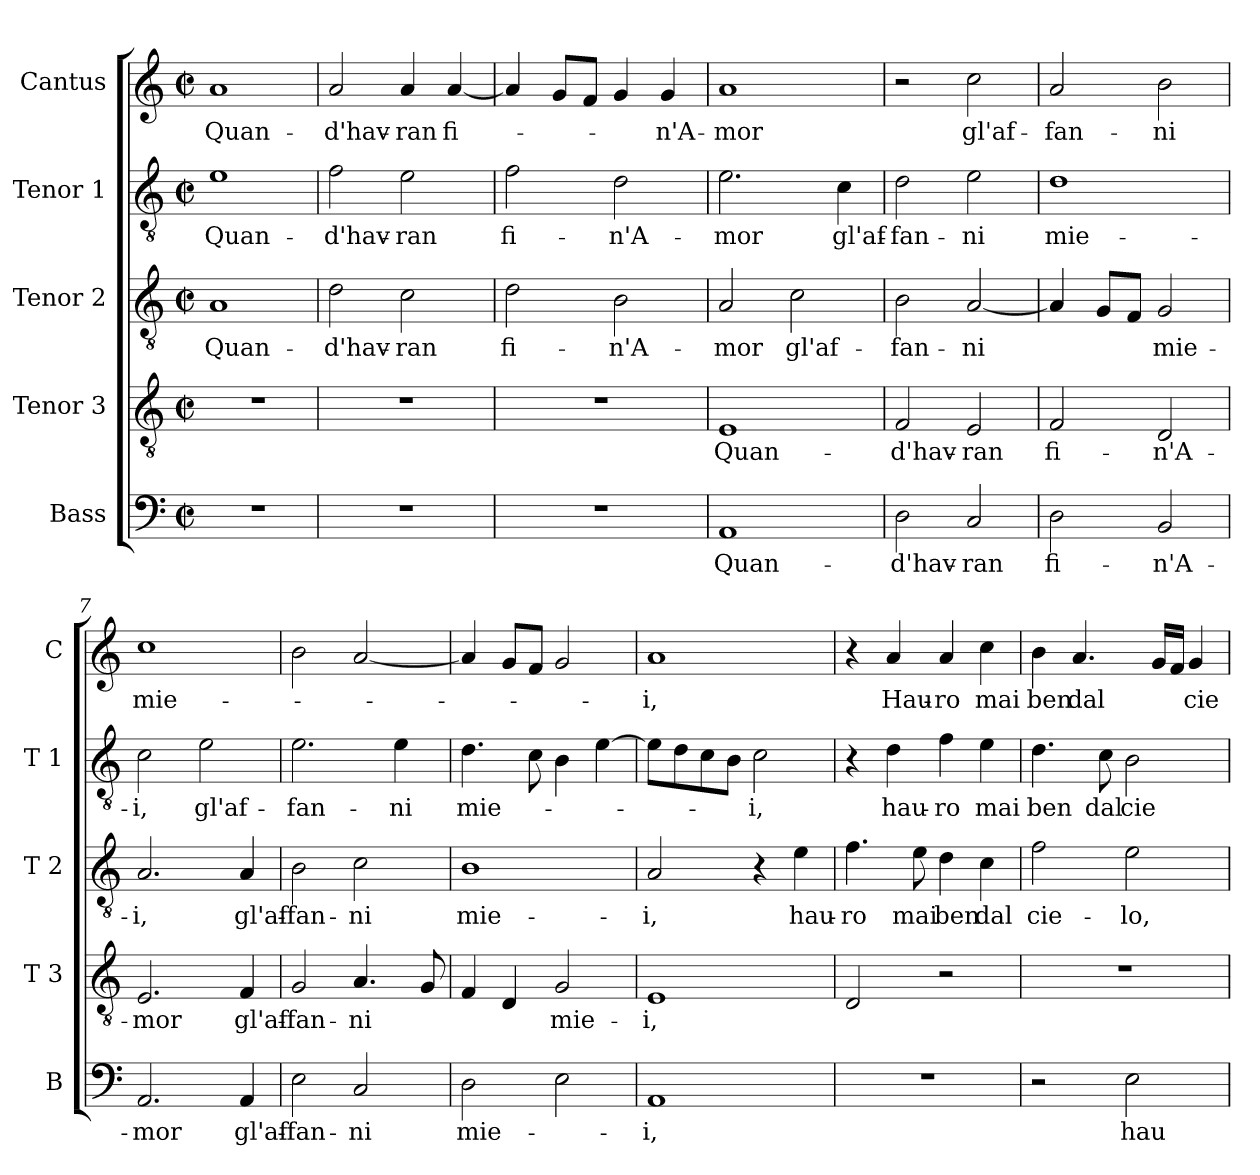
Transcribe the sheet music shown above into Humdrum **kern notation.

**kern	**text	**kern	**text	**kern	**text	**kern	**text	**kern	**text
*part5	*part5	*part4	*part4	*part3	*part3	*part2	*part2	*part1	*part1
*staff5	*staff5	*staff4	*staff4	*staff3	*staff3	*staff2	*staff2	*staff1	*staff1
*I"Bass	*	*I"Tenor 3	*	*I"Tenor 2	*	*I"Tenor 1	*	*I"Cantus	*
*I'B	*	*I'T 3	*	*I'T 2	*	*I'T 1	*	*I'C	*
*clefF4	*	*clefGv2	*	*clefGv2	*	*clefGv2	*	*clefG2	*
*k[]	*	*k[]	*	*k[]	*	*k[]	*	*k[]	*
*C:	*	*C:	*	*C:	*	*C:	*	*C:	*
*M2/2	*	*M2/2	*	*M2/2	*	*M2/2	*	*M2/2	*
*met(c|)	*	*met(c|)	*	*met(c|)	*	*met(c|)	*	*met(c|)	*
=1	=1	=1	=1	=1	=1	=1	=1	=1	=1
1r	.	1r	.	1A	Quan-	1e	Quan-	1a	Quan-
=2	=2	=2	=2	=2	=2	=2	=2	=2	=2
1r	.	1r	.	2d\	-d'hav-	2f\	-d'hav-	2a/	-d'hav-
.	.	.	.	2c\	-ran	2e\	-ran	4a/	-ran
.	.	.	.	.	.	.	.	[4a/	fi-
=3	=3	=3	=3	=3	=3	=3	=3	=3	=3
1r	.	1r	.	2d\	fi-	2f\	fi-	4a/]	.
.	.	.	.	.	.	.	.	8g/L	.
.	.	.	.	.	.	.	.	8f/J	.
.	.	.	.	2B\	-n'A-	2d\	-n'A-	4g/	.
.	.	.	.	.	.	.	.	4g/	-n'A-
=4	=4	=4	=4	=4	=4	=4	=4	=4	=4
1AA	Quan-	1E	Quan-	2A/	-mor	2.e\	-mor	1a	-mor
.	.	.	.	2c\	gl'af-	.	.	.	.
.	.	.	.	.	.	4c\	gl'af-	.	.
=5	=5	=5	=5	=5	=5	=5	=5	=5	=5
2D\	-d'hav-	2F/	-d'hav-	2B\	-fan-	2d\	-fan-	2r	.
2C/	-ran	2E/	-ran	[2A/	-ni	2e\	-ni	2cc\	gl'af-
!!LO:LB:g=z
=6	=6	=6	=6	=6	=6	=6	=6	=6	=6
2D\	fi-	2F/	fi-	4A/]	.	1d	mie-	2a/	-fan-
.	.	.	.	8G/L	.	.	.	.	.
.	.	.	.	8F/J	.	.	.	.	.
2BB/	-n'A-	2D/	-n'A-	2G/	mie-	.	.	2b\	-ni
=7	=7	=7	=7	=7	=7	=7	=7	=7	=7
2.AA/	-mor	2.E/	-mor	2.A/	-i,	2c\	-i,	1cc	mie-
.	.	.	.	.	.	2e\	gl'af-	.	.
4AA/	gl'af-	4F/	gl'af-	4A/	gl'af-	.	.	.	.
=8	=8	=8	=8	=8	=8	=8	=8	=8	=8
2E\	-fan-	2G/	-fan-	2B\	-fan-	2.e\	-fan-	2b\	.
2C/	-ni	4.A/	-ni	2c\	-ni	.	.	[2a/	.
.	.	.	.	.	.	4e\	-ni	.	.
.	.	8G/	.	.	.	.	.	.	.
=9	=9	=9	=9	=9	=9	=9	=9	=9	=9
2D\	mie-	4F/	.	1B	mie-	4.d\	mie-	4a/]	.
.	.	4D/	.	.	.	.	.	8g/L	.
.	.	.	.	.	.	8c\	.	8f/J	.
2E\	.	2G/	mie-	.	.	4B\	.	2g/	.
.	.	.	.	.	.	[4e\	.	.	.
=10	=10	=10	=10	=10	=10	=10	=10	=10	=10
1AA	-i,	1E	-i,	2A/	-i,	8e\L]	.	1a	-i,
.	.	.	.	.	.	8d\	.	.	.
.	.	.	.	.	.	8c\	.	.	.
.	.	.	.	.	.	8B\J	.	.	.
.	.	.	.	4r	.	2c\	-i,	.	.
.	.	.	.	4e\	hau-	.	.	.	.
!!LO:PB:g=z
=11	=11	=11	=11	=11	=11	=11	=11	=11	=11
1r	.	2D/	.	4.f\	-ro	4r	.	4r	.
.	.	.	.	.	.	4d\	hau-	4a/	Hau-
.	.	.	.	8e\	mai	.	.	.	.
.	.	2r	.	4d\	ben	4f\	-ro	4a/	-ro
.	.	.	.	4c\	dal	4e\	mai	4cc\	mai
=12	=12	=12	=12	=12	=12	=12	=12	=12	=12
2r	.	1r	.	2f\	cie-	4.d\	ben	4b\	ben
.	.	.	.	.	.	.	.	4.a/	dal
.	.	.	.	.	.	8c\	dal	.	.
2E\	hau-	.	.	2e\	-lo,	2B\	cie-	.	.
.	.	.	.	.	.	.	.	16g/LL	.
.	.	.	.	.	.	.	.	16f/JJ	.
.	.	.	.	.	.	.	.	4g/	cie-
=	=	=	=	=	=	=	=	=	=
*-	*-	*-	*-	*-	*-	*-	*-	*-	*-
